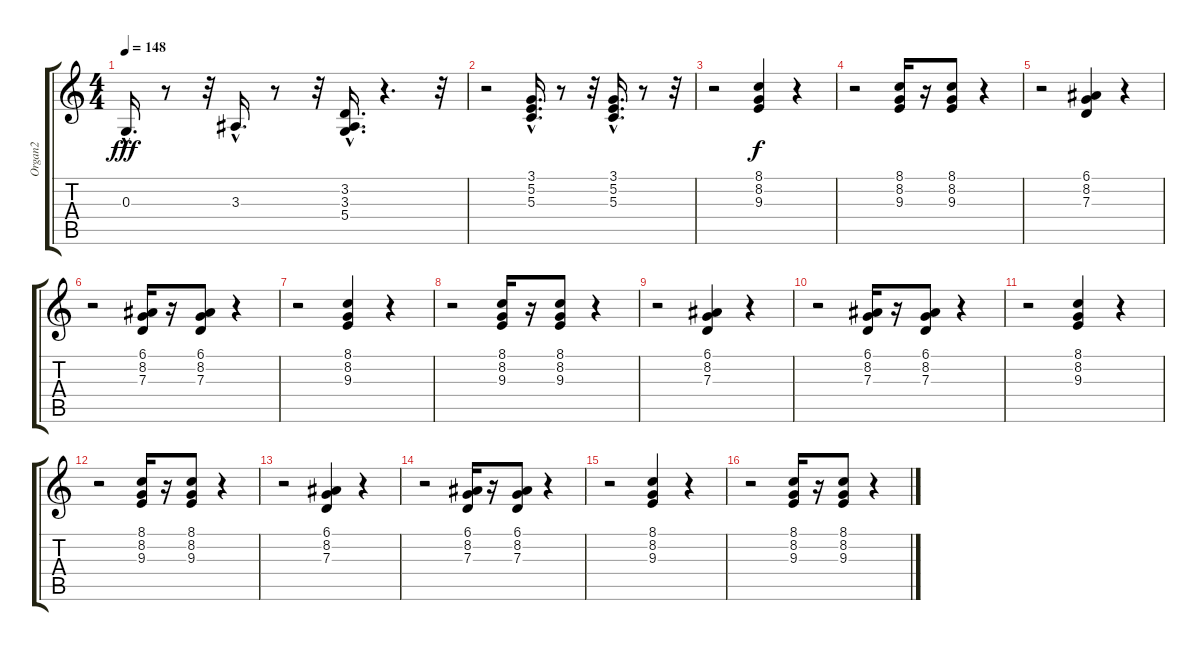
\track ("Organ2" "Organ2") {instrument percussiveorgan}
\staff {score tabs}
\tuning (E4 B3 G3 D3 A2 E2) {hide}
\ts (4 4)
\tempo 148
\clef g2
\ks c
0.3{hac}.16{d dy fff} r.8 r.32 3.3{hac}.16{d} r.8 r.32 (3.2{hac} 3.3{hac} 5.4{hac}).16{d} r.4{d} r.32 |
r.2 (3.1{hac} 5.2{hac} 5.3{hac}).16{d} r.8 r.32 (3.1{hac} 5.2{hac} 5.3{hac}).16{d} r.8 r.32 |
r.2 (8.1 8.2 9.3).4{dy f} r.4 |
r.2 (8.1 8.2 9.3).16 r.16 (8.1 8.2 9.3).8 r.4 |
r.2 (6.1 8.2 7.3).4 r.4 |
r.2 (6.1 8.2 7.3).16 r.16 (6.1 8.2 7.3).8 r.4 |
r.2 (8.1 8.2 9.3).4 r.4 |
r.2 (8.1 8.2 9.3).16 r.16 (8.1 8.2 9.3).8 r.4 |
r.2 (6.1 8.2 7.3).4 r.4 |
r.2 (6.1 8.2 7.3).16 r.16 (6.1 8.2 7.3).8 r.4 |
r.2 (8.1 8.2 9.3).4 r.4 |
r.2 (8.1 8.2 9.3).16 r.16 (8.1 8.2 9.3).8 r.4 |
r.2 (6.1 8.2 7.3).4 r.4 |
r.2 (6.1 8.2 7.3).16 r.16 (6.1 8.2 7.3).8 r.4 |
r.2 (8.1 8.2 9.3).4 r.4 |
r.2 (8.1 8.2 9.3).16 r.16 (8.1 8.2 9.3).8 r.4
